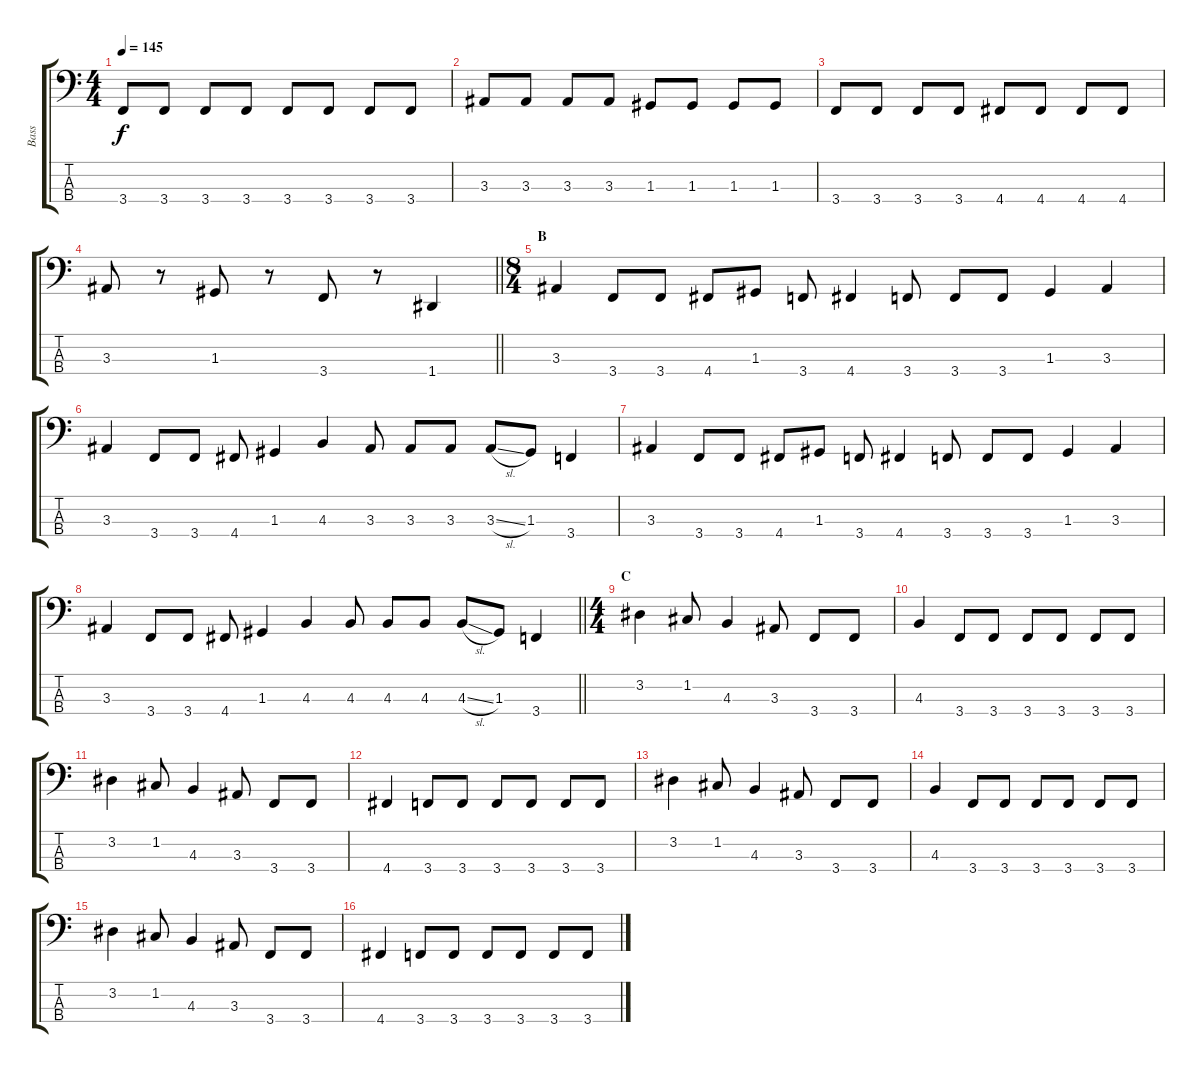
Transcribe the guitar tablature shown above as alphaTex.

\track ("Bass" "Bass") {instrument electricbasspick}
\staff {score tabs}
\tuning (F2 C2 G1 D1) {hide}
\ts (4 4)
\tempo 145
\clef f4
\ks c
3.4.8{dy f} 3.4.8 3.4.8 3.4.8 3.4.8 3.4.8 3.4.8 3.4.8 |
3.3.8 3.3.8 3.3.8 3.3.8 1.3.8 1.3.8 1.3.8 1.3.8 |
3.4.8 3.4.8 3.4.8 3.4.8 4.4.8 4.4.8 4.4.8 4.4.8 |
\barLineRight lightlight
3.3.8 r.8 1.3.8 r.8 3.4.8 r.8 1.4.4 |
\ts (8 4)
\section ("" "B")
3.3.4 3.4.8 3.4.8 4.4.8 1.3.8 3.4.8 4.4.4 3.4.8 3.4.8 3.4.8 1.3.4 3.3.4 |
3.3.4 3.4.8 3.4.8 4.4.8 1.3.4 4.3.4 3.3.8 3.3.8 3.3.8 3.3{sl}.8 1.3.8 3.4.4 |
3.3.4 3.4.8 3.4.8 4.4.8 1.3.8 3.4.8 4.4.4 3.4.8 3.4.8 3.4.8 1.3.4 3.3.4 |
\barLineRight lightlight
3.3.4 3.4.8 3.4.8 4.4.8 1.3.4 4.3.4 4.3.8 4.3.8 4.3.8 4.3{sl}.8 1.3.8 3.4.4 |
\ts (4 4)
\section ("" "C")
3.2.4 1.2.8 4.3.4 3.3.8 3.4.8 3.4.8 |
4.3.4 3.4.8 3.4.8 3.4.8 3.4.8 3.4.8 3.4.8 |
3.2.4 1.2.8 4.3.4 3.3.8 3.4.8 3.4.8 |
4.4.4 3.4.8 3.4.8 3.4.8 3.4.8 3.4.8 3.4.8 |
3.2.4 1.2.8 4.3.4 3.3.8 3.4.8 3.4.8 |
4.3.4 3.4.8 3.4.8 3.4.8 3.4.8 3.4.8 3.4.8 |
3.2.4 1.2.8 4.3.4 3.3.8 3.4.8 3.4.8 |
4.4.4 3.4.8 3.4.8 3.4.8 3.4.8 3.4.8 3.4.8
